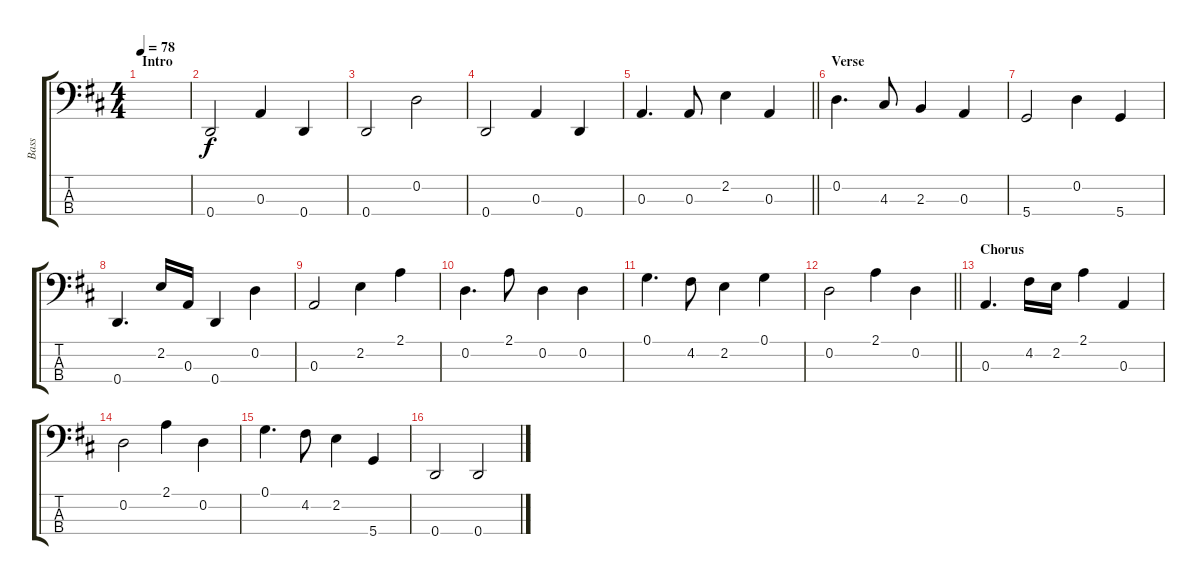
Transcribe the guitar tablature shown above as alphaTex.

\track ("Bass" "Bass") {instrument electricbassfinger}
\staff {score tabs}
\tuning (G2 D2 A1 D1) {hide}
\ts (4 4)
\section ("" "Intro")
\tempo 78
\clef f4
\ks d
|
0.4.2 0.3.4 0.4.4 |
0.4.2 0.2.2 |
0.4.2 0.3.4 0.4.4 |
\barLineRight lightlight
0.3.4{d} 0.3.8 2.2.4 0.3.4 |
\section ("" "Verse")
0.2.4{d} 4.3.8 2.3.4 0.3.4 |
5.4.2 0.2.4 5.4.4 |
0.4.4{d} 2.2.16 0.3.16 0.4.4 0.2.4 |
0.3.2 2.2.4 2.1.4 |
0.2.4{d} 2.1.8 0.2.4 0.2.4 |
0.1.4{d} 4.2.8 2.2.4 0.1.4 |
\barLineRight lightlight
0.2.2 2.1.4 0.2.4 |
\section ("" "Chorus")
0.3.4{d} 4.2.16 2.2.16 2.1.4 0.3.4 |
0.2.2 2.1.4 0.2.4 |
0.1.4{d} 4.2.8 2.2.4 5.4.4 |
0.4.2 0.4.2
